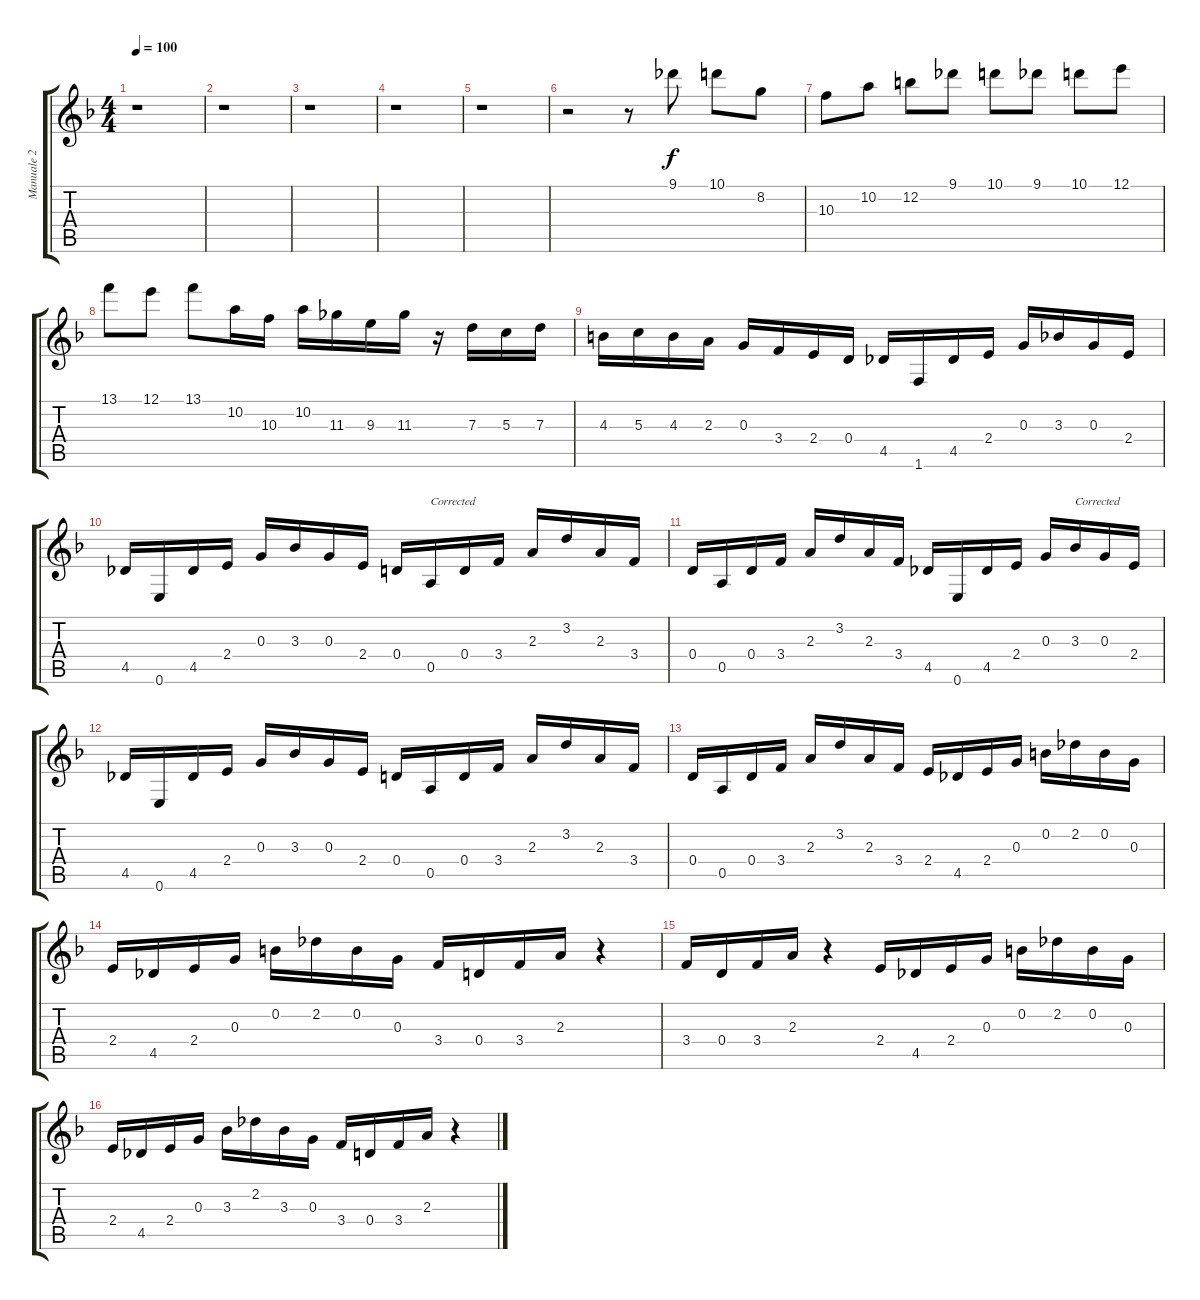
\track ("Manuale 2" "Manuale 2") {instrument overdrivenguitar}
\staff {score tabs}
\tuning (E4 B3 G3 D3 A2 E2) {hide}
\ts (4 4)
\tempo 100
\clef g2
\ks dminor
r.1{dy f} |
r.1 |
r.1 |
r.1 |
r.1 |
r.2 r.8 9.1.8 10.1.8 8.2.8 |
10.3.8 10.2.8 12.2.8 9.1.8 10.1.8 9.1.8 10.1.8 12.1.8 |
13.1.8 12.1.8 13.1.8 10.2.16 10.3.16 10.2.16 11.3.16 9.3.16 11.3.16 r.16 7.3.16 5.3.16 7.3.16 |
4.3.16 5.3.16 4.3.16 2.3.16 0.3.16 3.4.16 2.4.16 0.4.16 4.5.16 1.6.16 4.5.16 2.4.16 0.3.16 3.3.16 0.3.16 2.4.16 |
4.5.16 0.6.16 4.5.16 2.4.16 0.3.16 3.3.16 0.3.16 2.4.16 0.4.16 0.5.16{txt "Corrected"} 0.4.16 3.4.16 2.3.16 3.2.16 2.3.16 3.4.16 |
0.4.16 0.5.16 0.4.16 3.4.16 2.3.16 3.2.16 2.3.16 3.4.16 4.5.16 0.6.16 4.5.16 2.4.16 0.3.16 3.3.16{txt "Corrected"} 0.3.16 2.4.16 |
4.5.16 0.6.16 4.5.16 2.4.16 0.3.16 3.3.16 0.3.16 2.4.16 0.4.16 0.5.16 0.4.16 3.4.16 2.3.16 3.2.16 2.3.16 3.4.16 |
0.4.16 0.5.16 0.4.16 3.4.16 2.3.16 3.2.16 2.3.16 3.4.16 2.4.16 4.5.16 2.4.16 0.3.16 0.2.16 2.2.16 0.2.16 0.3.16 |
2.4.16 4.5.16 2.4.16 0.3.16 0.2.16 2.2.16 0.2.16 0.3.16 3.4.16 0.4.16 3.4.16 2.3.16 r.4 |
3.4.16 0.4.16 3.4.16 2.3.16 r.4 2.4.16 4.5.16 2.4.16 0.3.16 0.2.16 2.2.16 0.2.16 0.3.16 |
2.4.16 4.5.16 2.4.16 0.3.16 3.3.16 2.2.16 3.3.16 0.3.16 3.4.16 0.4.16 3.4.16 2.3.16 r.4
